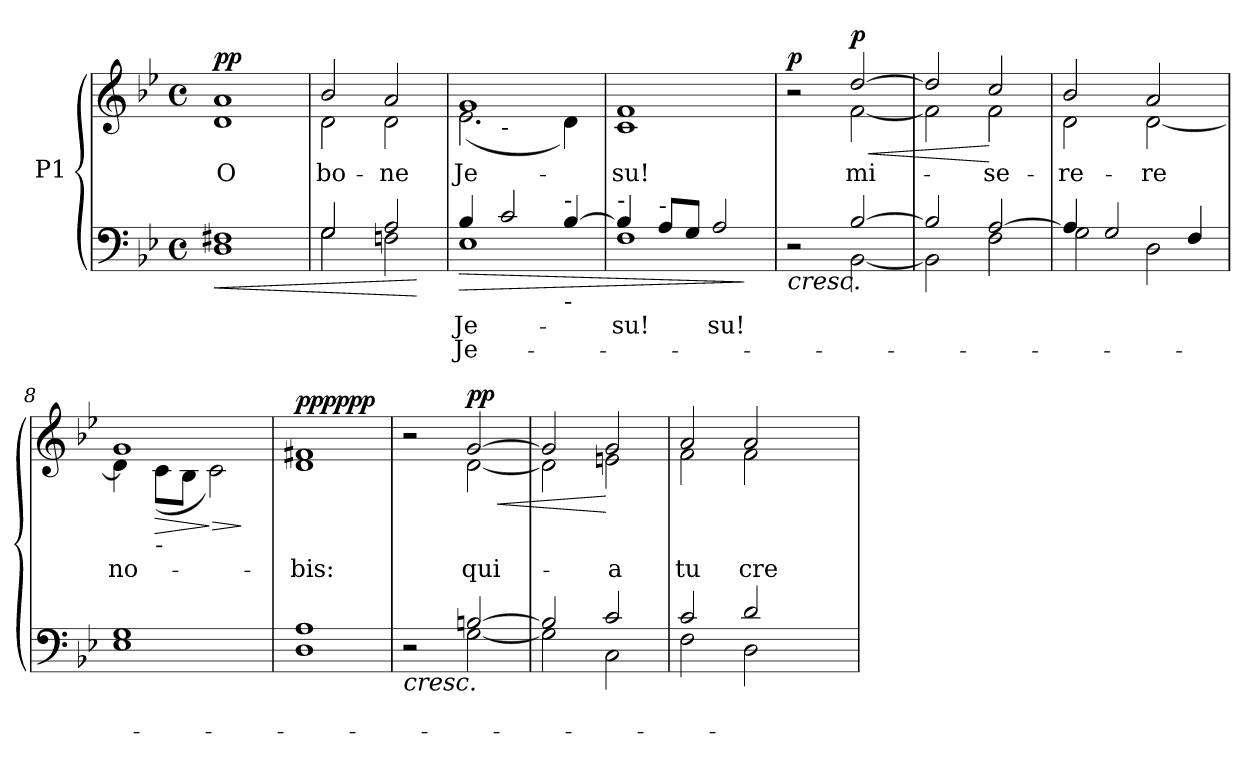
**kern	**text	**text	**kern	**text	**dynam
*part1	*part1	*part1	*part1	*part1	*part1
*staff2	*staff2	*staff2	*staff1	*staff1	*staff1/2
*I"P1	*	*	*	*	*
!!LO:PB:g=z
*clefF4	*	*	*clefG2	*	*
*k[b-e-]	*	*	*k[b-e-]	*	*
*B-:	*	*	*B-:	*	*
*M4/4	*	*	*M4/4	*	*
*met(c)	*	*	*met(c)	*	*
*MM80	*	*	*MM80	*	*
=1	=1	=1	=1	=1	=1
!	!	!	!	!	!LO:HP:b=2
*^	*	*	*	*	*
!	!	!	!	!LO:TX:a:B:t=Andante sostenuto	!	!
!	!	!	!	!	!LO:LY:b:color=#000000	!LO:HP:n=1:b
*	*	*	*	*^	*	*
1F#Xi	1Di	.	.	1ai	1di	O	< < p p
=2	=2	=2	=2	=2	=2	=2	=2
!	!	!	!	!	!	!LO:LY:b:color=#000000	!
2Gi/	2Gi\	.	.	2b-i/	2di\	bo-	.
!	!	!	!	!	!	!LO:LY:b:color=#000000	!
2Ai/	2Fni\	.	.	2ai/	2di\	-ne	.
*v	*v	*	*	*	*	*	*
*	*	*	*v	*v	*	*
.	.	.	.	.	[ [
=3	=3	=3	=3	=3	=3
!	!LO:LY:a:color=#000000	!LO:LY:b:color=#000000	!	!	!LO:HP:b=2
*^	*	*	*	*	*
!	!	!	!	!	!LO:LY:b:color=#000000	!LO:HP:n=1:b
*	*	*	*	*^	*	*
*	*	*	*	*	*^	*	*
4B-i/	1E-i	Je-	Je-	1gi	(2.e-i\	4ryy	Je-	> >
!	!	!	!	!	!	!LO:TX:b:t=-	!	!
2ci/	.	.	.	.	.	2.ryy	.	.
!LO:TX:a:t=-	!	!	!	!	!	!	!	!
!LO:TX:b:t=-	!	!	!	!	!	!	!	!
[>4B-i/	.	.	.	.	4di\)	.	.	.
*	*	*	*	*v	*v	*v	*	*
=4	=4	=4	=4	=4	=4	=4
*	*	*	*	*^	*	*
*	*	*	*	*	*^	*	*
!	!	!LO:LY:b:color=#000000	!	!	!	!	!	!
*	*	*	*	*v	*v	*v	*	*
*	*	*	*	*^	*	*
*	*	*	*	*	*^	*	*
!LO:TX:a:t=-	!	!	!	!	!	!	!	!
!	!	!	!	!	!	!	!LO:LY:b:color=#000000	!
*	*	*	*	*v	*v	*v	*	*
4B-i/]	1Fi	-su!	.	1ci 1fi	-su!	.
!LO:TX:a:t=-	!	!	!	!	!	!
8Ai/L	.	.	.	.	.	.
8Gi/J	.	.	.	.	.	.
!	!	!LO:LY:a:color=#000000	!	!	!	!
2Ai/	.	-su!	.	.	.	.
*v	*v	*	*	*	*	*
.	.	.	.	.	] ]
=5	=5	=5	=5	=5	=5
!	!	!	!	!	!LO:HP:b=2
*^	*	*	*^	*	*
2r	2ryy	.	.	2r	2ryy	.	< p
!	!	!	!	!	!	!LO:LY:b:color=#000000	!LO:HP:b
[>2B-i/	[<2BB-i\	.	.	[>2ddi/	[<2fi\	mi-	< p
=6	=6	=6	=6	=6	=6	=6	=6
2B-i/]	2BB-i\]	.	.	2ddi/]	2fi\]	.	.
!	!	!	!	!	!	!LO:LY:b:color=#000000	!
[>2Ai/	2Fi\	.	.	2cci/	2fi\	-se-	[
*v	*v	*	*	*	*	*	*
*	*	*	*v	*v	*	*
.	.	.	.	.	[
=7	=7	=7	=7	=7	=7
*^	*	*	*	*	*
!	!	!	!	!	!LO:LY:b:color=#000000	!
*	*	*	*	*^	*	*
4Ai/]	2Gi\	.	.	2b-i/	2di\	-re-	.
2Gi/	.	.	.	.	.	.	.
!	!	!	!	!	!	!LO:LY:b:color=#000000	!
.	2Di\	.	.	2ai/	[<2di\	-re	.
4Fi/	.	.	.	.	.	.	.
=8	=8	=8	=8	=8	=8	=8	=8
!	!	!	!	!	!	!LO:LY:b:color=#000000	!
1Gi	1E-i	.	.	1gi	4di\]	no-	.
!	!	!	!	!	!LO:TX:b:t=-	!	!
!	!	!	!	!	!	!	!LO:HP:b
.	.	.	.	.	(8ci\L	.	>
.	.	.	.	.	8B-i\J	.	.
!	!	!	!	!	!	!	!LO:HP:n=1:b
.	.	.	.	.	2ci\)	.	] >
*v	*v	*	*	*	*	*	*
*	*	*	*v	*v	*	*
.	.	.	.	.	]
=9	=9	=9	=9	=9	=9
*^	*	*	*	*	*
!	!	!	!	!	!LO:LY:b:color=#000000	!
*	*	*	*	*^	*	*
1Ai	1Di	.	.	1f#Xi	1di	-bis:	pp pp pp
!!LO:LB:g=z	!!
=10	=10	=10	=10	=10	=10	=10	=10
!	!	!	!	!	!	!	!LO:HP:b=2
2r	2ryy	.	.	2r	2ryy	.	<
!	!	!	!	!	!	!LO:LY:b:color=#000000	!LO:HP:b
[>2Bni/	[<2Gi\	.	.	[>2gi/	[<2di\	qui-	< p p
=11	=11	=11	=11	=11	=11	=11	=11
2Bi/]	2Gi\]	.	.	2gi/]	2di\]	.	.
!	!	!	!	!	!	!LO:LY:b:color=#000000	!
2ci/	2Ci\	.	.	2gi/	2eni\	-a	[
*v	*v	*	*	*	*	*	*
*	*	*	*v	*v	*	*
.	.	.	.	.	[
=12	=12	=12	=12	=12	=12
*^	*	*	*	*	*
!	!	!	!	!	!LO:LY:b:color=#000000	!
*	*^	*	*	*^	*	*
*	*	*	*	*	*	*^	*	*
2ci/	2Fi\	2ryy	.	.	2ai/	2fi\	2ryy	tu	.
!	!	!	!	!	!	!	!	!LO:LY:b:color=#000000	!
2di/	2Di\	4ryy	.	.	2ai/	2fi\	4ryy	cre-	.
.	.	8ryy	.	.	.	.	8ryy	.	.
.	.	16ryy	.	.	.	.	16ryy	.	.
.	.	32ryy	.	.	.	.	32ryy	.	.
.	.	64ryy	.	.	.	.	64ryy	.	.
.	.	128...ryy	.	.	.	.	128...ryy	.	.
.	.	1024ryy	.	.	.	.	1024ryy	.	mf mf
*v	*v	*v	*	*	*	*	*	*	*
*	*	*	*v	*v	*v	*	*
=	=	=	=	=	=
*-	*-	*-	*-	*-	*-
